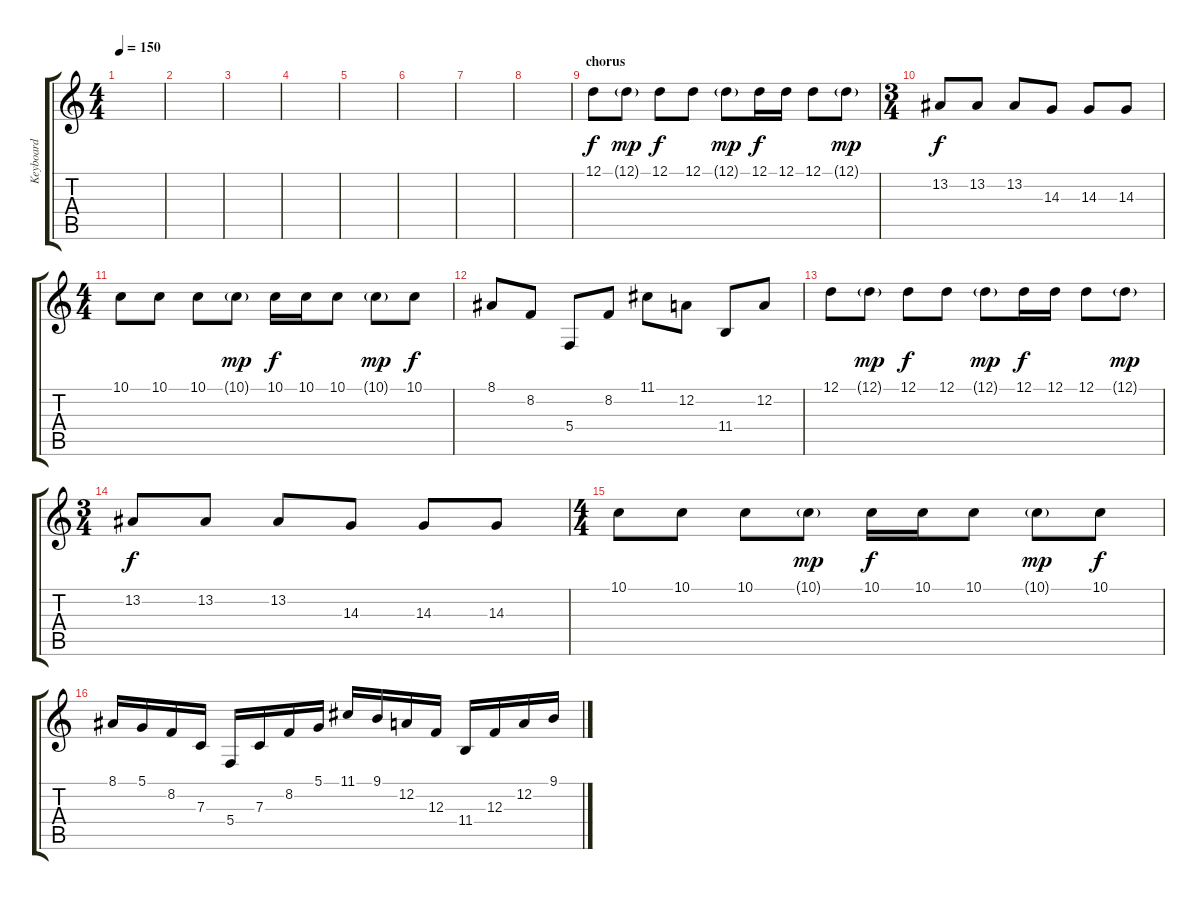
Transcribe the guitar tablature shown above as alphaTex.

\track ("Keyboard" "Keyboard") {instrument lead2sawtooth}
\staff {score tabs}
\tuning (D4 A3 F3 C3 G2 D2) {hide}
\ts (4 4)
\tempo 150
\clef g2
\ks c
|
|
|
|
|
|
|
|
\section ("" "chorus")
12.1.8{volume 12} 12.1{g}.8{dy mp} 12.1.8{dy f} 12.1.8 12.1{g}.8{dy mp} 12.1.16{dy f} 12.1.16 12.1.8 12.1{g}.8{dy mp} |
\ts (3 4)
13.2.8{dy f} 13.2.8 13.2.8 14.3.8 14.3.8 14.3.8 |
\ts (4 4)
10.1.8 10.1.8 10.1.8 10.1{g}.8{dy mp} 10.1.16{dy f} 10.1.16 10.1.8 10.1{g}.8{dy mp} 10.1.8{dy f} |
8.1.8 8.2.8 5.4.8 8.2.8 11.1.8 12.2.8 11.4.8 12.2.8 |
12.1.8 12.1{g}.8{dy mp} 12.1.8{dy f} 12.1.8 12.1{g}.8{dy mp} 12.1.16{dy f} 12.1.16 12.1.8 12.1{g}.8{dy mp} |
\ts (3 4)
13.2.8{dy f} 13.2.8 13.2.8 14.3.8 14.3.8 14.3.8 |
\ts (4 4)
10.1.8 10.1.8 10.1.8 10.1{g}.8{dy mp} 10.1.16{dy f} 10.1.16 10.1.8 10.1{g}.8{dy mp} 10.1.8{dy f} |
8.1.16 5.1.16 8.2.16 7.3.16 5.4.16 7.3.16 8.2.16 5.1.16 11.1.16 9.1.16 12.2.16 12.3.16 11.4.16 12.3.16 12.2.16 9.1.16
